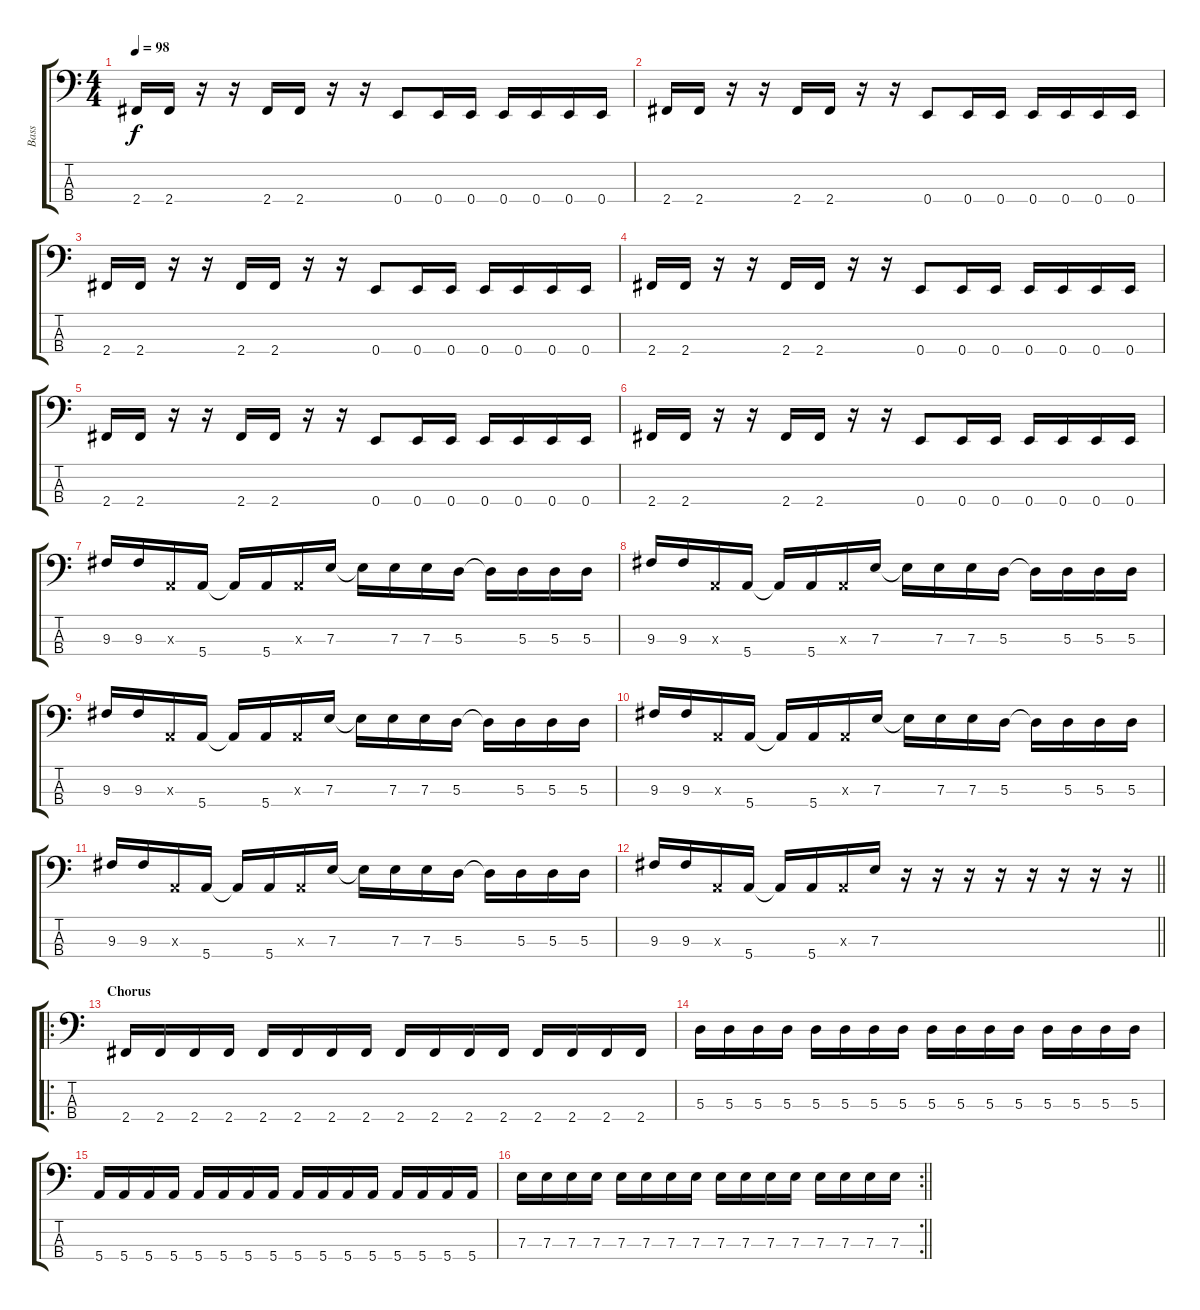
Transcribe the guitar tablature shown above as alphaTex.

\track ("Bass" "Bass") {instrument electricbassfinger}
\staff {score tabs}
\tuning (G2 D2 A1 E1) {hide}
\ts (4 4)
\tempo 98
\clef f4
\ks c
2.4.16{dy f} 2.4.16 r.16 r.16 2.4.16 2.4.16 r.16 r.16 0.4.8 0.4.16 0.4.16 0.4.16 0.4.16 0.4.16 0.4.16 |
2.4.16 2.4.16 r.16 r.16 2.4.16 2.4.16 r.16 r.16 0.4.8 0.4.16 0.4.16 0.4.16 0.4.16 0.4.16 0.4.16 |
2.4.16 2.4.16 r.16 r.16 2.4.16 2.4.16 r.16 r.16 0.4.8 0.4.16 0.4.16 0.4.16 0.4.16 0.4.16 0.4.16 |
2.4.16 2.4.16 r.16 r.16 2.4.16 2.4.16 r.16 r.16 0.4.8 0.4.16 0.4.16 0.4.16 0.4.16 0.4.16 0.4.16 |
2.4.16 2.4.16 r.16 r.16 2.4.16 2.4.16 r.16 r.16 0.4.8 0.4.16 0.4.16 0.4.16 0.4.16 0.4.16 0.4.16 |
2.4.16 2.4.16 r.16 r.16 2.4.16 2.4.16 r.16 r.16 0.4.8 0.4.16 0.4.16 0.4.16 0.4.16 0.4.16 0.4.16 |
9.3.16 9.3.16 0.3{x}.16 5.4.16 5.4{t}.16 5.4.16 0.3{x}.16 7.3.16 7.3{t}.16 7.3.16 7.3.16 5.3.16 5.3{t}.16 5.3.16 5.3.16 5.3.16 |
9.3.16 9.3.16 0.3{x}.16 5.4.16 5.4{t}.16 5.4.16 0.3{x}.16 7.3.16 7.3{t}.16 7.3.16 7.3.16 5.3.16 5.3{t}.16 5.3.16 5.3.16 5.3.16 |
9.3.16 9.3.16 0.3{x}.16 5.4.16 5.4{t}.16 5.4.16 0.3{x}.16 7.3.16 7.3{t}.16 7.3.16 7.3.16 5.3.16 5.3{t}.16 5.3.16 5.3.16 5.3.16 |
9.3.16 9.3.16 0.3{x}.16 5.4.16 5.4{t}.16 5.4.16 0.3{x}.16 7.3.16 7.3{t}.16 7.3.16 7.3.16 5.3.16 5.3{t}.16 5.3.16 5.3.16 5.3.16 |
9.3.16 9.3.16 0.3{x}.16 5.4.16 5.4{t}.16 5.4.16 0.3{x}.16 7.3.16 7.3{t}.16 7.3.16 7.3.16 5.3.16 5.3{t}.16 5.3.16 5.3.16 5.3.16 |
\barLineRight lightlight
9.3.16 9.3.16 0.3{x}.16 5.4.16 5.4{t}.16 5.4.16 0.3{x}.16 7.3.16 r.16 r.16 r.16 r.16 r.16 r.16 r.16 r.16 |
\ro
\section ("" "Chorus")
2.4.16 2.4.16 2.4.16 2.4.16 2.4.16 2.4.16 2.4.16 2.4.16 2.4.16 2.4.16 2.4.16 2.4.16 2.4.16 2.4.16 2.4.16 2.4.16 |
5.3.16 5.3.16 5.3.16 5.3.16 5.3.16 5.3.16 5.3.16 5.3.16 5.3.16 5.3.16 5.3.16 5.3.16 5.3.16 5.3.16 5.3.16 5.3.16 |
5.4.16 5.4.16 5.4.16 5.4.16 5.4.16 5.4.16 5.4.16 5.4.16 5.4.16 5.4.16 5.4.16 5.4.16 5.4.16 5.4.16 5.4.16 5.4.16 |
\rc 2
\barLineRight lightlight
7.3.16 7.3.16 7.3.16 7.3.16 7.3.16 7.3.16 7.3.16 7.3.16 7.3.16 7.3.16 7.3.16 7.3.16 7.3.16 7.3.16 7.3.16 7.3.16
